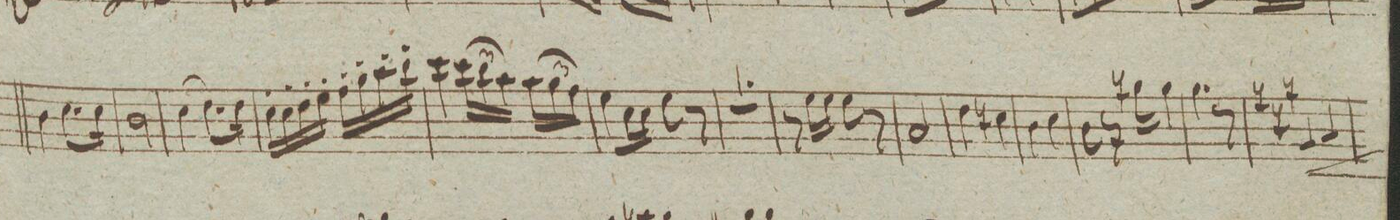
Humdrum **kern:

**kern	**dynam
*I"Obioe 1mo	*
*clefG2	*
*k[f#c#g#]	*
*M2/4	*
4b\	.
8.cc#\L	.
16cc#\Jk	.
=13	=13
2b\	.
=14	=14
(4cc#\	.
8.dd\L)	.
16dd\Jk	.
=15	=15
16cc#'\LL	.
16cc#'\	.
16dd'\	.
16ee'\JJ	.
16ff#'\LL	.
16gg#'\	.
16aa'\	.
16bb'\JJ	.
=16	=16
4ccc#\	.
24ccc#\LL	.
24bb\	.
24aa\JJ	.
24aa\LL	.
24gg#\	.
24ff#\JJ	.
=17	=17
8ee\L	.
16cc#\L	.
16cc#\JJ	.
8ee\	.
8r	.
=18	=18
2r	.
=19	=19
8r	.
16ee\LL	.
16ee\JJ	.
8ee\	.
8r	.
=20	=20
2a/	.
=21	=21
4dd\	.
4ccn\	.
=22	=22
4b\	.
4cc#\	.
=23	=23
8b\	.
16r	.
16ggn\	.
4gg\	.
=24	=24
4.gg#\	.
8r	.
=25||	=25||
*k[]	*
4g/	<
4a/	.
=26	=26
*-	*-
